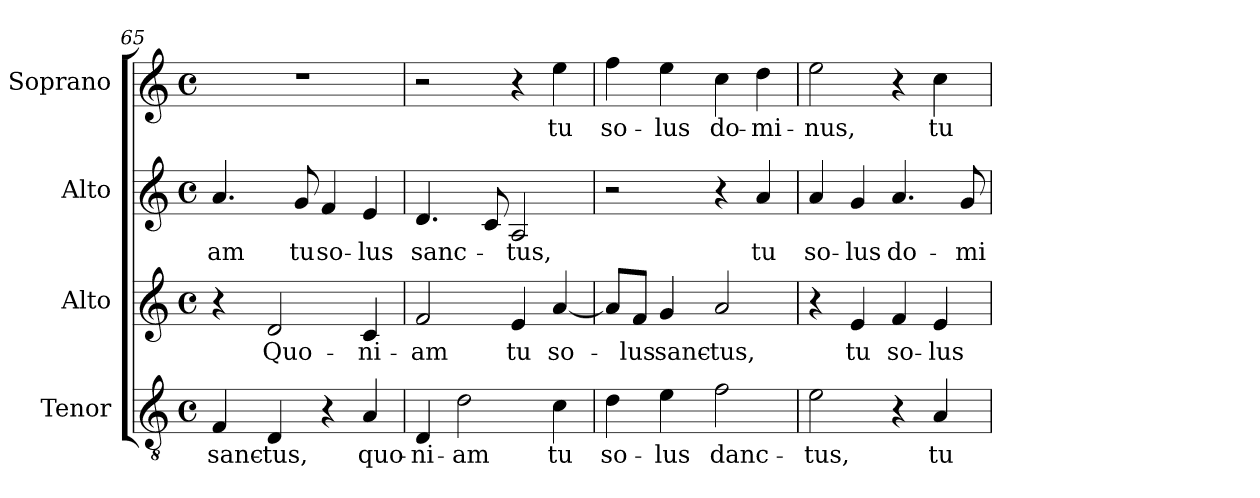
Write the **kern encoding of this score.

**kern	**text	**kern	**text	**kern	**text	**kern	**text
*part4	*part4	*part3	*part3	*part2	*part2	*part1	*part1
*staff4	*staff4	*staff3	*staff3	*staff2	*staff2	*staff1	*staff1
*I"Tenor	*	*I"Alto	*	*I"Alto	*	*I"Soprano	*
*I'T.	*	*I'A.	*	*I'A.	*	*I'S.	*
*clefGv2	*	*clefG2	*	*clefG2	*	*clefG2	*
*ITrd7c12	*	*	*	*	*	*	*
*k[]	*	*k[]	*	*k[]	*	*k[]	*
*C:	*	*C:	*	*C:	*	*C:	*
*M4/4	*	*M4/4	*	*M4/4	*	*M4/4	*
*met(c)	*	*met(c)	*	*met(c)	*	*met(c)	*
=65	=65	=65	=65	=65	=65	=65	=65
!	!LO:LY:b:color=#000000	!	!	!	!	!	!
!	!	!	!	!	!LO:LY:b:color=#000000	!	!
4FFi/	sanc-	4r	.	4.ai/	-am	1r	.
!	!LO:LY:b:color=#000000	!	!	!	!	!	!
!	!	!	!LO:LY:b:color=#000000	!	!	!	!
4DDi/	-tus,	2di/	Quo-	.	.	.	.
!	!	!	!	!	!LO:LY:b:color=#000000	!	!
.	.	.	.	8gi/	tu	.	.
!	!	!	!	!	!LO:LY:b:color=#000000	!	!
4r	.	.	.	4fi/	so-	.	.
!	!LO:LY:b:color=#000000	!	!	!	!	!	!
!	!	!	!LO:LY:b:color=#000000	!	!	!	!
!	!	!	!	!	!LO:LY:b:color=#000000	!	!
4AAi/	quo-	4ci/	-ni-	4ei/	-lus	.	.
=66	=66	=66	=66	=66	=66	=66	=66
!	!LO:LY:b:color=#000000	!	!	!	!	!	!
!	!	!	!LO:LY:b:color=#000000	!	!	!	!
!	!	!	!	!	!LO:LY:b:color=#000000	!	!
4DDi/	-ni-	2fi/	-am	4.di/	sanc-	2r	.
!	!LO:LY:b:color=#000000	!	!	!	!	!	!
2Di\	-am	.	.	.	.	.	.
.	.	.	.	8ci/	.	.	.
!	!	!	!LO:LY:b:color=#000000	!	!	!	!
!	!	!	!	!	!LO:LY:b:color=#000000	!	!
.	.	4ei/	tu	2Ai/	-tus,	4r	.
!	!LO:LY:b:color=#000000	!	!	!	!	!	!
!	!	!	!LO:LY:b:color=#000000	!	!	!	!
!	!	!	!	!	!	!	!LO:LY:b:color=#000000
4Ci\	tu	[4ai/	so-	.	.	4eei\	tu
=67	=67	=67	=67	=67	=67	=67	=67
!	!LO:LY:b:color=#000000	!	!	!	!	!	!
!	!	!	!	!	!	!	!LO:LY:b:color=#000000
4Di\	so-	8ai/L]	.	2r	.	4ffi\	so-
!	!	!	!LO:LY:b:color=#000000	!	!	!	!
.	.	8fi/J	-lus	.	.	.	.
!	!LO:LY:b:color=#000000	!	!	!	!	!	!
!	!	!	!LO:LY:b:color=#000000	!	!	!	!
!	!	!	!	!	!	!	!LO:LY:b:color=#000000
4Ei\	-lus	4gi/	sanc-	.	.	4eei\	-lus
!	!LO:LY:b:color=#000000	!	!	!	!	!	!
!	!	!	!LO:LY:b:color=#000000	!	!	!	!
!	!	!	!	!	!	!	!LO:LY:b:color=#000000
2Fi\	danc-	2ai/	-tus,	4r	.	4cci\	do-
!	!	!	!	!	!LO:LY:b:color=#000000	!	!
!	!	!	!	!	!	!	!LO:LY:b:color=#000000
.	.	.	.	4ai/	tu	4ddi\	-mi-
=68	=68	=68	=68	=68	=68	=68	=68
!	!LO:LY:b:color=#000000	!	!	!	!	!	!
!	!	!	!	!	!LO:LY:b:color=#000000	!	!
!	!	!	!	!	!	!	!LO:LY:b:color=#000000
2Ei\	-tus,	4r	.	4ai/	so-	2eei\	-nus,
!	!	!	!LO:LY:b:color=#000000	!	!	!	!
!	!	!	!	!	!LO:LY:b:color=#000000	!	!
.	.	4ei/	tu	4gi/	-lus	.	.
!	!	!	!LO:LY:b:color=#000000	!	!	!	!
!	!	!	!	!	!LO:LY:b:color=#000000	!	!
4r	.	4fi/	so-	4.ai/	do-	4r	.
!	!LO:LY:b:color=#000000	!	!	!	!	!	!
!	!	!	!LO:LY:b:color=#000000	!	!	!	!
!	!	!	!	!	!	!	!LO:LY:b:color=#000000
4AAi/	tu	4ei/	-lus	.	.	4cci\	tu
!	!	!	!	!	!LO:LY:b:color=#000000	!	!
.	.	.	.	8gi/	-mi-	.	.
=	=	=	=	=	=	=	=
*-	*-	*-	*-	*-	*-	*-	*-
